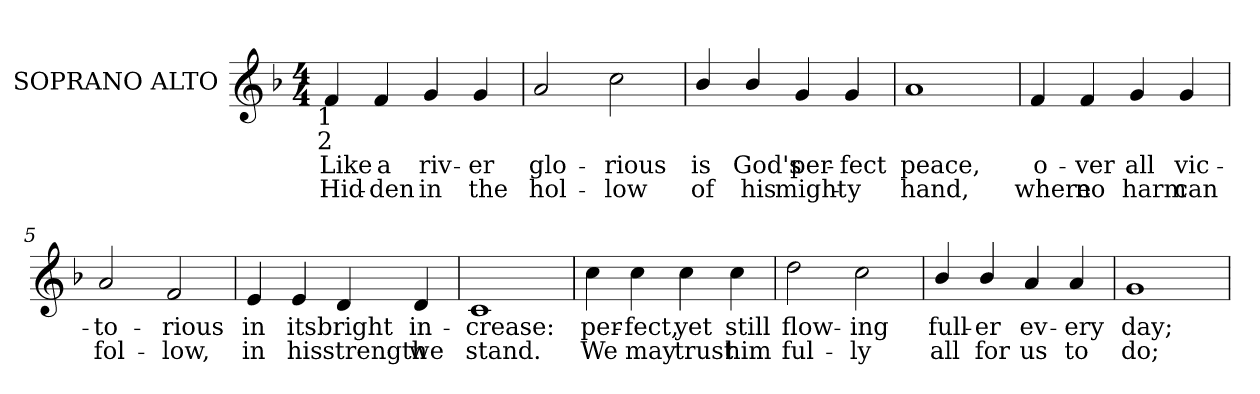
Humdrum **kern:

**kern	**text	**text
*part1	*part1	*part1
*staff1	*staff1	*staff1
*I"SOPRANO ALTO	*	*
*I'S. A.	*	*
!!LO:PB:g=z
*clefG2	*	*
*k[b-]	*	*
*F:	*	*
*M4/4	*	*
=	=	=
!LO:TX:b:cj:t=1	!	!
!LO:TX:b:cj:t=2	!	!
!	!LO:LY:b:color=#000000	!LO:LY:b:color=#000000
4fi/	Like	Hid-
!	!LO:LY:b:color=#000000	!LO:LY:b:color=#000000
4fi/	a	-den
!	!LO:LY:b:color=#000000	!LO:LY:b:color=#000000
4gi/	riv-	in
!	!LO:LY:b:color=#000000	!LO:LY:b:color=#000000
4gi/	-er	the
=1	=1	=1
!	!LO:LY:b:color=#000000	!LO:LY:b:color=#000000
2ai/	glo-	hol-
!	!LO:LY:b:color=#000000	!LO:LY:b:color=#000000
2cci\	-rious	-low
=2	=2	=2
!	!LO:LY:b:color=#000000	!LO:LY:b:color=#000000
4b-i/	is	of
!	!LO:LY:b:color=#000000	!LO:LY:b:color=#000000
4b-i/	God's	his
!	!LO:LY:b:color=#000000	!LO:LY:b:color=#000000
4gi/	per-	might-
!	!LO:LY:b:color=#000000	!LO:LY:b:color=#000000
4gi/	-fect	-y
=3	=3	=3
!	!LO:LY:b:color=#000000	!LO:LY:b:color=#000000
1ai	peace,	hand,
!!LO:LB:g=z
=4	=4	=4
!	!LO:LY:b:color=#000000	!LO:LY:b:color=#000000
4fi/	o-	where
!	!LO:LY:b:color=#000000	!LO:LY:b:color=#000000
4fi/	-ver	no
!	!LO:LY:b:color=#000000	!LO:LY:b:color=#000000
4gi/	all	harm
!	!LO:LY:b:color=#000000	!LO:LY:b:color=#000000
4gi/	vic-	can
=5	=5	=5
!	!LO:LY:b:color=#000000	!LO:LY:b:color=#000000
2ai/	-to-	fol-
!	!LO:LY:b:color=#000000	!LO:LY:b:color=#000000
2fi/	-rious	-low,
=6	=6	=6
!	!LO:LY:b:color=#000000	!LO:LY:b:color=#000000
4ei/	in	in
!	!LO:LY:b:color=#000000	!LO:LY:b:color=#000000
4ei/	its	his
!	!LO:LY:b:color=#000000	!LO:LY:b:color=#000000
4di/	bright	strength
!	!LO:LY:b:color=#000000	!LO:LY:b:color=#000000
4di/	in-	we
=7	=7	=7
!	!LO:LY:b:color=#000000	!LO:LY:b:color=#000000
1ci	-crease:	stand.
!!LO:LB:g=z
=8	=8	=8
!	!LO:LY:b:color=#000000	!LO:LY:b:color=#000000
4cci\	per-	We
!	!LO:LY:b:color=#000000	!LO:LY:b:color=#000000
4cci\	-fect,	may
!	!LO:LY:b:color=#000000	!LO:LY:b:color=#000000
4cci\	yet	trust
!	!LO:LY:b:color=#000000	!LO:LY:b:color=#000000
4cci\	still	him
=9	=9	=9
!	!LO:LY:b:color=#000000	!LO:LY:b:color=#000000
2ddi\	flow-	ful-
!	!LO:LY:b:color=#000000	!LO:LY:b:color=#000000
2cci\	-ing	-ly
=10	=10	=10
!	!LO:LY:b:color=#000000	!LO:LY:b:color=#000000
4b-i/	full-	all
!	!LO:LY:b:color=#000000	!LO:LY:b:color=#000000
4b-i/	-er	for
!	!LO:LY:b:color=#000000	!LO:LY:b:color=#000000
4ai/	ev-	us
!	!LO:LY:b:color=#000000	!LO:LY:b:color=#000000
4ai/	-ery	to
=11	=11	=11
!	!LO:LY:b:color=#000000	!LO:LY:b:color=#000000
1gi	day;	do;
=	=	=
*-	*-	*-
